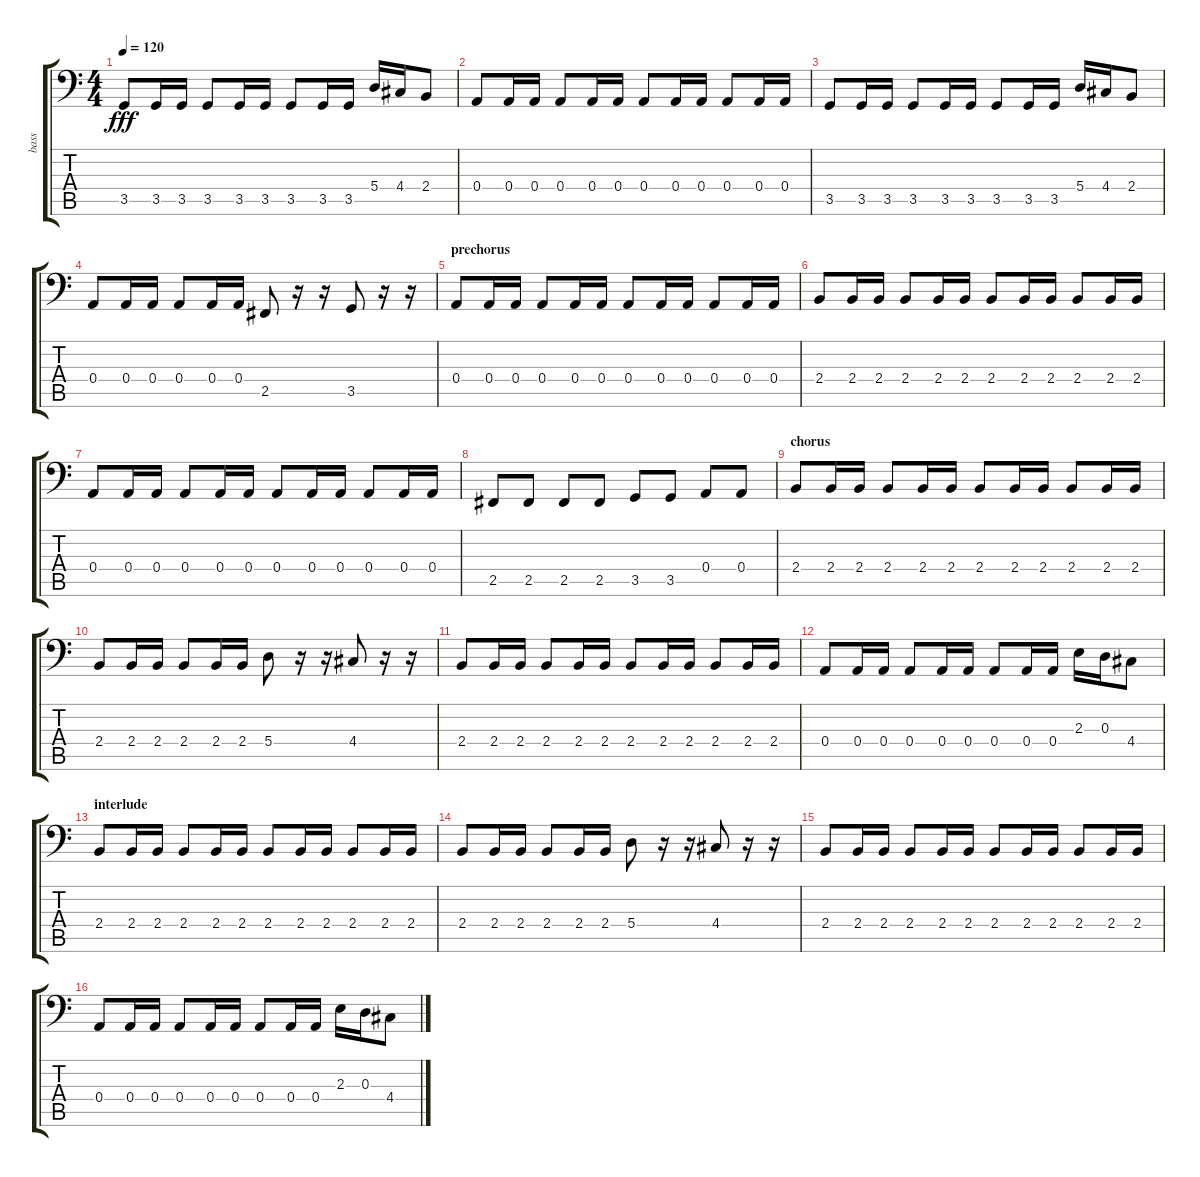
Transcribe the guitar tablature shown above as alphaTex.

\track ("bass" "bass") {instrument electricbassfinger}
\staff {score tabs}
\tuning (C3 G2 D2 A1 E1 B0) {hide}
\ts (4 4)
\tempo 120
\clef f4
\ks c
3.5.8{dy fff} 3.5.16 3.5.16 3.5.8 3.5.16 3.5.16 3.5.8 3.5.16 3.5.16 5.4.16 4.4.16 2.4.8 |
0.4.8 0.4.16 0.4.16 0.4.8 0.4.16 0.4.16 0.4.8 0.4.16 0.4.16 0.4.8 0.4.16 0.4.16 |
3.5.8 3.5.16 3.5.16 3.5.8 3.5.16 3.5.16 3.5.8 3.5.16 3.5.16 5.4.16 4.4.16 2.4.8 |
0.4.8 0.4.16 0.4.16 0.4.8 0.4.16 0.4.16 2.5.8 r.16 r.16 3.5.8 r.16 r.16 |
\section ("" "prechorus")
0.4.8 0.4.16 0.4.16 0.4.8 0.4.16 0.4.16 0.4.8 0.4.16 0.4.16 0.4.8 0.4.16 0.4.16 |
2.4.8 2.4.16 2.4.16 2.4.8 2.4.16 2.4.16 2.4.8 2.4.16 2.4.16 2.4.8 2.4.16 2.4.16 |
0.4.8 0.4.16 0.4.16 0.4.8 0.4.16 0.4.16 0.4.8 0.4.16 0.4.16 0.4.8 0.4.16 0.4.16 |
2.5.8 2.5.8 2.5.8 2.5.8 3.5.8 3.5.8 0.4.8 0.4.8 |
\section ("" "chorus")
2.4.8 2.4.16 2.4.16 2.4.8 2.4.16 2.4.16 2.4.8 2.4.16 2.4.16 2.4.8 2.4.16 2.4.16 |
2.4.8 2.4.16 2.4.16 2.4.8 2.4.16 2.4.16 5.4.8 r.16 r.16 4.4.8 r.16 r.16 |
2.4.8 2.4.16 2.4.16 2.4.8 2.4.16 2.4.16 2.4.8 2.4.16 2.4.16 2.4.8 2.4.16 2.4.16 |
0.4.8 0.4.16 0.4.16 0.4.8 0.4.16 0.4.16 0.4.8 0.4.16 0.4.16 2.3.16 0.3.16 4.4.8 |
\section ("" "interlude")
2.4.8 2.4.16 2.4.16 2.4.8 2.4.16 2.4.16 2.4.8 2.4.16 2.4.16 2.4.8 2.4.16 2.4.16 |
2.4.8 2.4.16 2.4.16 2.4.8 2.4.16 2.4.16 5.4.8 r.16 r.16 4.4.8 r.16 r.16 |
2.4.8 2.4.16 2.4.16 2.4.8 2.4.16 2.4.16 2.4.8 2.4.16 2.4.16 2.4.8 2.4.16 2.4.16 |
0.4.8 0.4.16 0.4.16 0.4.8 0.4.16 0.4.16 0.4.8 0.4.16 0.4.16 2.3.16 0.3.16 4.4.8
